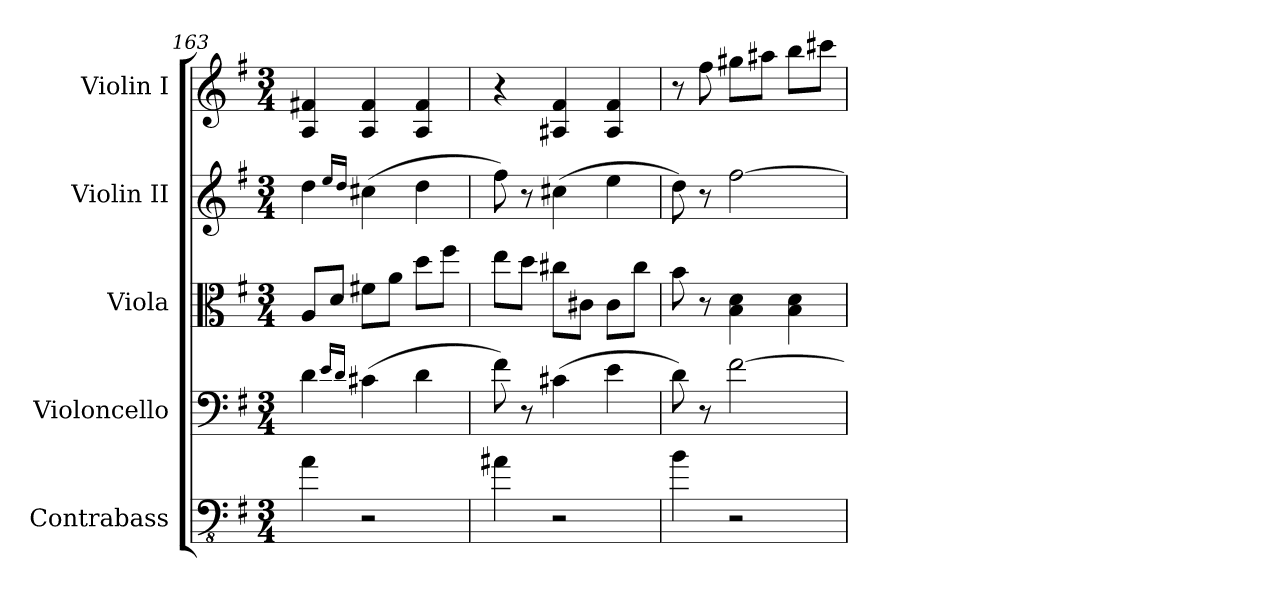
**kern	**kern	**kern	**kern	**kern
*part5	*part4	*part3	*part2	*part1
*staff5	*staff4	*staff3	*staff2	*staff1
*I"Contrabass	*I"Violoncello	*I"Viola	*I"Violin II	*I"Violin I
*I'Cb	*I'Vc	*I'Vla	*I'Vln	*I'Vln
*clefFv4	*clefF4	*clefC3	*clefG2	*clefG2
*ITrd7c12	*	*	*	*
*k[f#]	*k[f#]	*k[f#]	*k[f#]	*k[f#]
*M3/4	*M3/4	*M3/4	*M3/4	*M3/4
=163	=163	=163	=163	=163
4AA\	4d\	8A/L	4dd\	4A/ 4f#X/
.	.	8d/J	.	.
.	16qe/LL	.	16qee/LL	.
.	16qd/JJ	.	16qdd/JJ	.
2r	(4c#X\	8f#X\L	(4cc#X\	4A/ 4f#/
.	.	8a\J	.	.
.	4d\	8dd\L	4dd\	4A/ 4f#/
.	.	8ff#\J	.	.
=164	=164	=164	=164	=164
4AA#X\	8f#\)	8ee\L	8ff#\)	4r
.	8r	8dd\J	8r	.
2r	(4c#X\	8cc#X\L	(4cc#X\	4A#X/ 4f#/
.	.	8c#X\J	.	.
.	4e\	8c#\L	4ee\	4A#/ 4f#/
.	.	8cc#\J	.	.
=165	=165	=165	=165	=165
4BB\	8d\)	8b\	8dd\)	8r
.	8r	8r	8r	8ff#\
2r	[2f#\	4B\ 4d\	[2ff#\	8gg#X\L
.	.	.	.	8aa#X\J
.	.	4B\ 4d\	.	8bb\L
.	.	.	.	8ccc#X\J
=	=	=	=	=
*-	*-	*-	*-	*-
